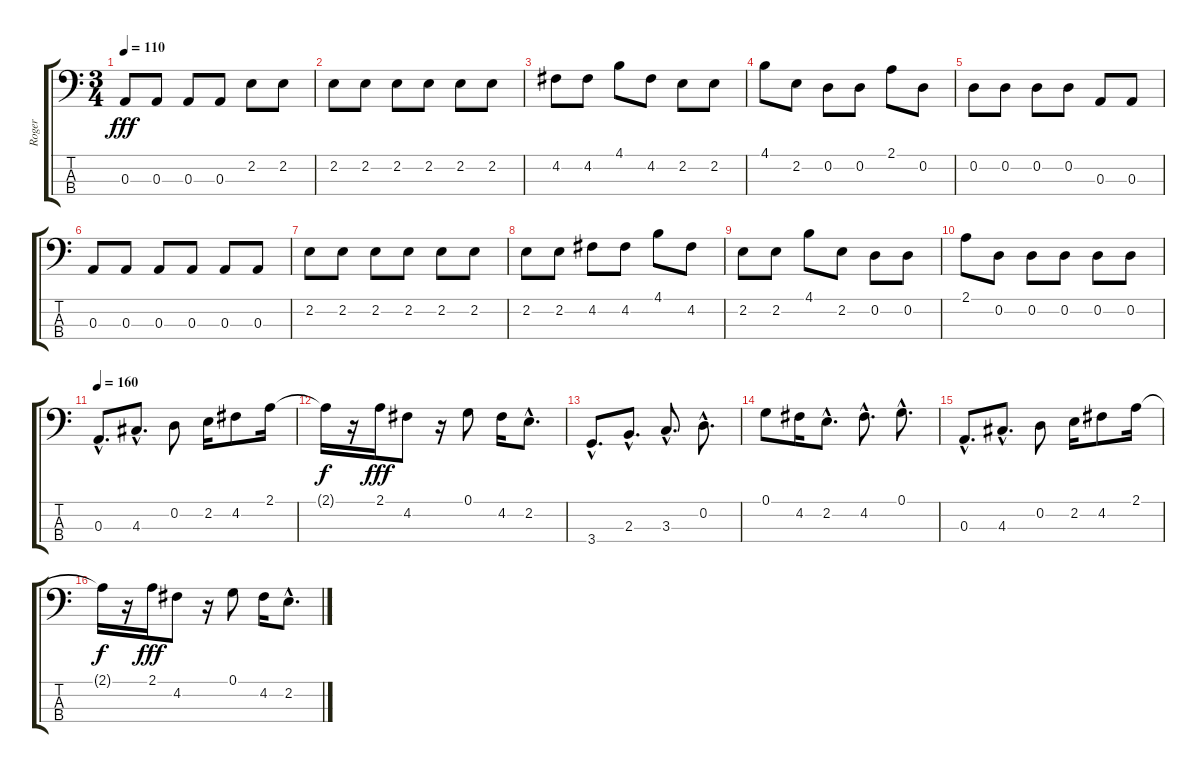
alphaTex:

\track ("Roger" "Roger") {instrument electricbassfinger}
\staff {score tabs}
\tuning (G2 D2 A1 E1) {hide}
\ts (3 4)
\tempo 110
\clef f4
\ks c
0.3.8{dy fff} 0.3.8 0.3.8 0.3.8 2.2.8 2.2.8 |
2.2.8 2.2.8 2.2.8 2.2.8 2.2.8 2.2.8 |
4.2.8 4.2.8 4.1.8 4.2.8 2.2.8 2.2.8 |
4.1.8 2.2.8 0.2.8 0.2.8 2.1.8 0.2.8 |
0.2.8 0.2.8 0.2.8 0.2.8 0.3.8 0.3.8 |
0.3.8 0.3.8 0.3.8 0.3.8 0.3.8 0.3.8 |
2.2.8 2.2.8 2.2.8 2.2.8 2.2.8 2.2.8 |
2.2.8 2.2.8 4.2.8 4.2.8 4.1.8 4.2.8 |
2.2.8 2.2.8 4.1.8 2.2.8 0.2.8 0.2.8 |
2.1.8 0.2.8 0.2.8 0.2.8 0.2.8 0.2.8 |
\tempo 160
0.3{hac}.8{d} 4.3{hac}.8{d} 0.2.8 2.2.16 4.2.8 2.1.16 |
2.1{t}.16{dy f} r.16 2.1.16{dy fff} 4.2.8 r.16 0.1.8 4.2.16 2.2{hac}.8{d} |
3.4{hac}.8{d} 2.3{hac}.8{d} 3.3{hac}.8{d} 0.2{hac}.8{d} |
0.1.8 4.2.16 2.2{hac}.8{d} 4.2{hac}.8{d} 0.1{hac}.8{d} |
0.3{hac}.8{d} 4.3{hac}.8{d} 0.2.8 2.2.16 4.2.8 2.1.16 |
2.1{t}.16{dy f} r.16 2.1.16{dy fff} 4.2.8 r.16 0.1.8 4.2.16 2.2{hac}.8{d}
